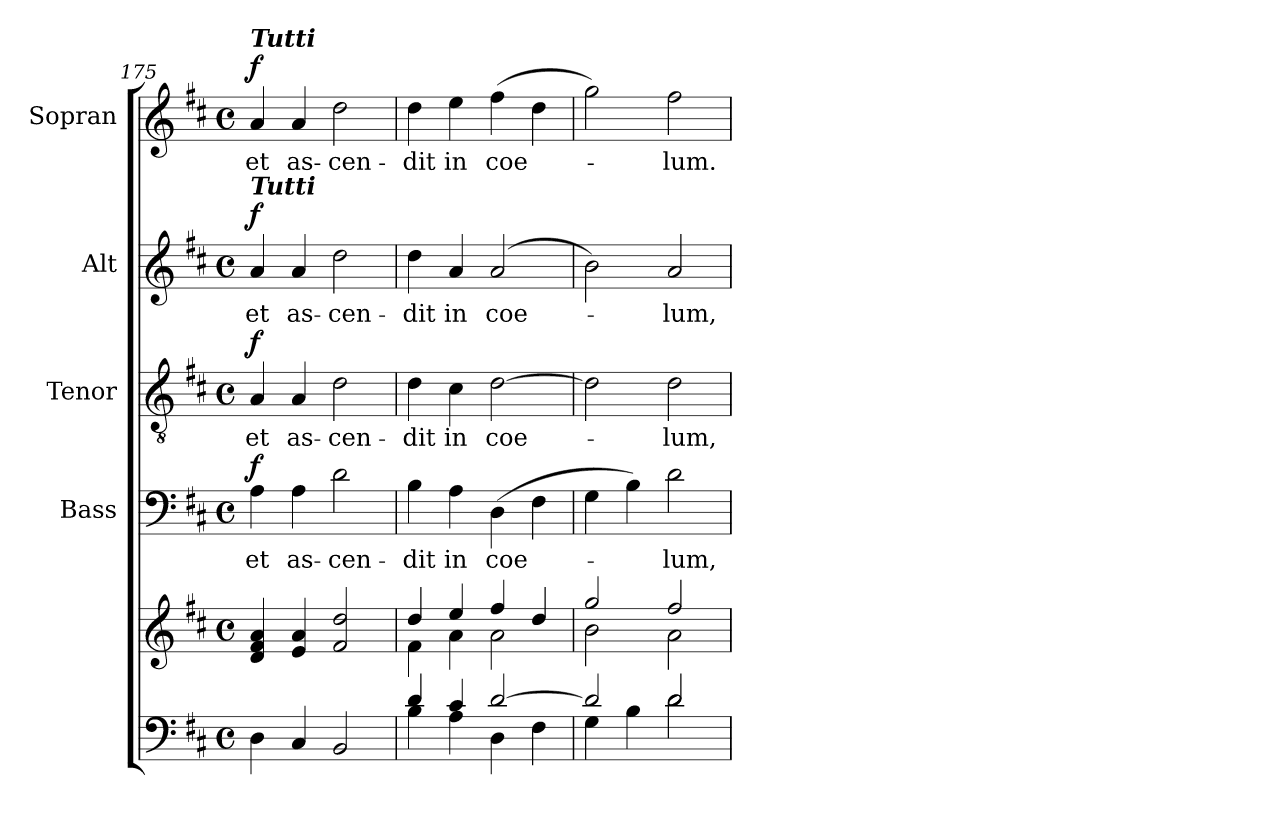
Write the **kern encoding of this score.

**kern	**kern	**kern	**text	**dynam	**kern	**text	**dynam	**kern	**text	**dynam	**kern	**text	**dynam
*part5	*part5	*part4	*part4	*part4	*part3	*part3	*part3	*part2	*part2	*part2	*part1	*part1	*part1
*staff6	*staff5	*staff4	*staff4	*staff4	*staff3	*staff3	*staff3	*staff2	*staff2	*staff2	*staff1	*staff1	*staff1
*	*	*I"Bass	*	*	*I"Tenor	*	*	*I"Alt	*	*	*I"Sopran	*	*
*	*	*I'B.	*	*	*I'T.	*	*	*I'A.	*	*	*I'S.	*	*
*clefF4	*clefG2	*clefF4	*	*	*clefGv2	*	*	*clefG2	*	*	*clefG2	*	*
*k[f#c#]	*k[f#c#]	*k[f#c#]	*	*	*k[f#c#]	*	*	*k[f#c#]	*	*	*k[f#c#]	*	*
*D:	*D:	*D:	*	*	*D:	*	*	*D:	*	*	*D:	*	*
*M4/4	*M4/4	*M4/4	*	*	*M4/4	*	*	*M4/4	*	*	*M4/4	*	*
*met(c)	*met(c)	*met(c)	*	*	*met(c)	*	*	*met(c)	*	*	*met(c)	*	*
=175	=175	=175	=175	=175	=175	=175	=175	=175	=175	=175	=175	=175	=175
!	!	!	!	!	!	!	!	!	!	!	!LO:TX:a:Bi:t=Tutti	!	!
!	!	!	!	!	!	!	!	!LO:TX:a:Bi:t=Tutti	!	!	!	!	!
!	!	!	!LO:LY:b	!LO:DY:a	!	!LO:LY:b	!LO:DY:a	!	!LO:LY:b	!LO:DY:a	!	!LO:LY:b	!LO:DY:a
4D\	4d/ 4f#/ 4a/	4A\	et	f	4A/	et	f	4a/	et	f	4a/	et	f
!	!	!	!LO:LY:b	!	!	!LO:LY:b	!	!	!LO:LY:b	!	!	!LO:LY:b	!
4C#/	4e/ 4a/	4A\	as-	.	4A/	as-	.	4a/	as-	.	4a/	as-	.
!	!	!	!LO:LY:b	!	!	!LO:LY:b	!	!	!LO:LY:b	!	!	!LO:LY:b	!
2BB/	2f#/ 2dd/	2d\	-cen-	.	2d\	-cen-	.	2dd\	-cen-	.	2dd\	-cen-	.
=176	=176	=176	=176	=176	=176	=176	=176	=176	=176	=176	=176	=176	=176
*^	*^	*	*	*	*	*	*	*	*	*	*	*	*
!	!	!	!	!	!LO:LY:b	!	!	!LO:LY:b	!	!	!LO:LY:b	!	!	!LO:LY:b	!
4d/	4B\	4dd/	4f#\	4B\	-dit	.	4d\	-dit	.	4dd\	-dit	.	4dd\	-dit	.
!	!	!	!	!	!LO:LY:b	!	!	!LO:LY:b	!	!	!LO:LY:b	!	!	!LO:LY:b	!
4c#/	4A\	4ee/	4a\	4A\	in	.	4c#\	in	.	4a/	in	.	4ee\	in	.
!	!	!	!	!	!LO:LY:b	!	!	!LO:LY:b	!	!	!LO:LY:b	!	!	!LO:LY:b	!
[>2d/	4D\	4ff#/	2a\	(>4D\	coe-	.	[2d\	coe-	.	(2a/	coe-	.	(>4ff#\	coe-	.
.	4F#\	4dd/	.	4F#\	.	.	.	.	.	.	.	.	4dd\	.	.
=177	=177	=177	=177	=177	=177	=177	=177	=177	=177	=177	=177	=177	=177	=177	=177
2d/]	4G\	2gg/	2b\	4G\	.	.	2d\]	.	.	2b\)	.	.	2gg\)	.	.
.	4B\	.	.	4B\)	.	.	.	.	.	.	.	.	.	.	.
!	!	!	!	!	!LO:LY:b	!	!	!LO:LY:b	!	!	!LO:LY:b	!	!	!LO:LY:b	!
2d/	2d\	2ff#/	2a\	2d\	-lum,	.	2d\	-lum,	.	2a/	-lum,	.	2ff#\	-lum.	.
*v	*v	*	*	*	*	*	*	*	*	*	*	*	*	*	*
*	*v	*v	*	*	*	*	*	*	*	*	*	*	*	*
=	=	=	=	=	=	=	=	=	=	=	=	=	=
*-	*-	*-	*-	*-	*-	*-	*-	*-	*-	*-	*-	*-	*-
